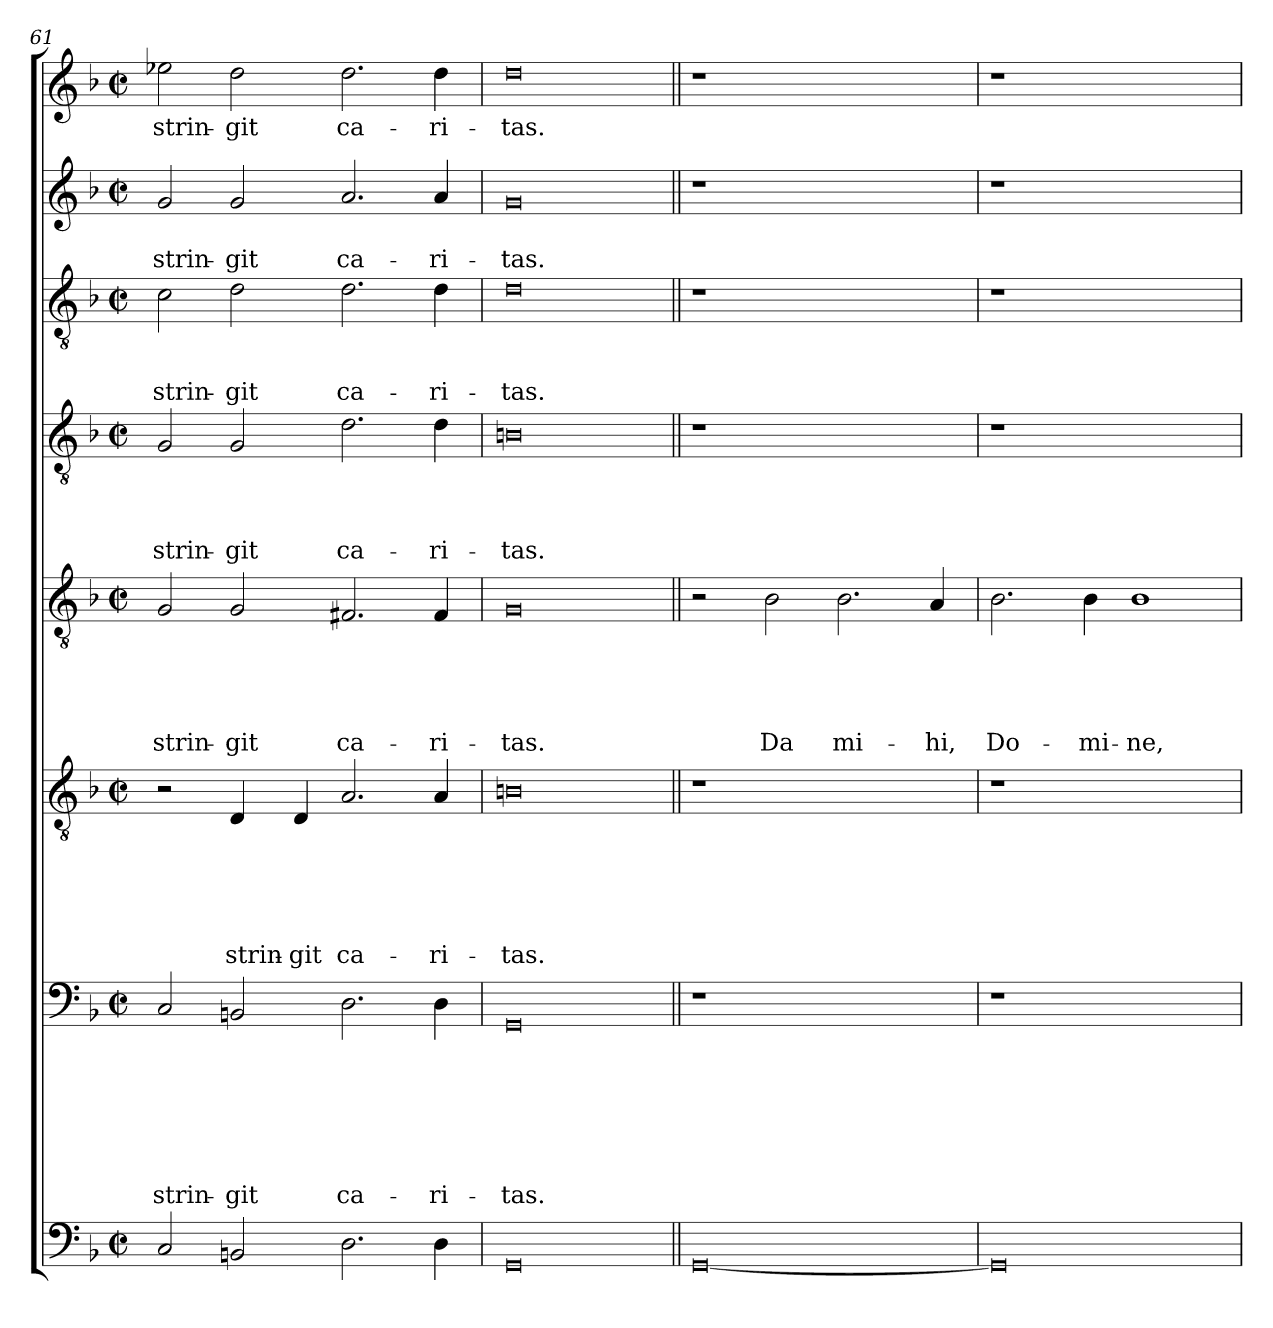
**kern	**kern	**text	**text	**text	**text	**text	**text	**text	**kern	**text	**text	**text	**text	**text	**text	**kern	**text	**text	**text	**text	**text	**kern	**text	**text	**text	**text	**kern	**text	**text	**text	**kern	**text	**text	**kern	**text
*part8	*part7	*part7	*part7	*part7	*part7	*part7	*part7	*part7	*part6	*part6	*part6	*part6	*part6	*part6	*part6	*part5	*part5	*part5	*part5	*part5	*part5	*part4	*part4	*part4	*part4	*part4	*part3	*part3	*part3	*part3	*part2	*part2	*part2	*part1	*part1
*staff8	*staff7	*staff7	*staff7	*staff7	*staff7	*staff7	*staff7	*staff7	*staff6	*staff6	*staff6	*staff6	*staff6	*staff6	*staff6	*staff5	*staff5	*staff5	*staff5	*staff5	*staff5	*staff4	*staff4	*staff4	*staff4	*staff4	*staff3	*staff3	*staff3	*staff3	*staff2	*staff2	*staff2	*staff1	*staff1
*clefF4	*clefF4	*	*	*	*	*	*	*	*clefGv2	*	*	*	*	*	*	*clefGv2	*	*	*	*	*	*clefGv2	*	*	*	*	*clefGv2	*	*	*	*clefG2	*	*	*clefG2	*
*k[b-]	*k[b-]	*	*	*	*	*	*	*	*k[b-]	*	*	*	*	*	*	*k[b-]	*	*	*	*	*	*k[b-]	*	*	*	*	*k[b-]	*	*	*	*k[b-]	*	*	*k[b-]	*
*F:	*F:	*	*	*	*	*	*	*	*F:	*	*	*	*	*	*	*F:	*	*	*	*	*	*F:	*	*	*	*	*F:	*	*	*	*F:	*	*	*F:	*
*M2/2	*M2/2	*	*	*	*	*	*	*	*M2/2	*	*	*	*	*	*	*M2/2	*	*	*	*	*	*M2/2	*	*	*	*	*M2/2	*	*	*	*M2/2	*	*	*M2/2	*
*met(c|)	*met(c|)	*	*	*	*	*	*	*	*met(c|)	*	*	*	*	*	*	*met(c|)	*	*	*	*	*	*met(c|)	*	*	*	*	*met(c|)	*	*	*	*met(c|)	*	*	*met(c|)	*
=61	=61	=61	=61	=61	=61	=61	=61	=61	=61	=61	=61	=61	=61	=61	=61	=61	=61	=61	=61	=61	=61	=61	=61	=61	=61	=61	=61	=61	=61	=61	=61	=61	=61	=61	=61
2C/	2C/	.	.	.	.	.	.	strin-	2r	.	.	.	.	.	.	2G/	.	.	.	.	strin-	2G/	.	.	.	strin-	2c\	.	.	strin-	2g/	.	strin-	2ee-X\	strin-
2BBn/	2BBn/	.	.	.	.	.	.	-git	4D/	.	.	.	.	.	strin-	2G/	.	.	.	.	-git	2G/	.	.	.	-git	2d\	.	.	-git	2g/	.	-git	2dd\	-git
.	.	.	.	.	.	.	.	.	4D/	.	.	.	.	.	-git	.	.	.	.	.	.	.	.	.	.	.	.	.	.	.	.	.	.	.	.
2.D\	2.D\	.	.	.	.	.	.	ca-	2.A/	.	.	.	.	.	ca-	2.F#X/	.	.	.	.	ca-	2.d\	.	.	.	ca-	2.d\	.	.	ca-	2.a/	.	ca-	2.dd\	ca-
4D\	4D\	.	.	.	.	.	.	-ri-	4A/	.	.	.	.	.	-ri-	4F#/	.	.	.	.	-ri-	4d\	.	.	.	-ri-	4d\	.	.	-ri-	4a/	.	-ri-	4dd\	-ri-
=62	=62	=62	=62	=62	=62	=62	=62	=62	=62	=62	=62	=62	=62	=62	=62	=62	=62	=62	=62	=62	=62	=62	=62	=62	=62	=62	=62	=62	=62	=62	=62	=62	=62	=62	=62
0GG	0GG	.	.	.	.	.	.	-tas.	0Bn	.	.	.	.	.	-tas.	0G	.	.	.	.	-tas.	0Bn	.	.	.	-tas.	0d	.	.	-tas.	0g	.	-tas.	0dd	-tas.
=63||	=63||	=63||	=63||	=63||	=63||	=63||	=63||	=63||	=63||	=63||	=63||	=63||	=63||	=63||	=63||	=63||	=63||	=63||	=63||	=63||	=63||	=63||	=63||	=63||	=63||	=63||	=63||	=63||	=63||	=63||	=63||	=63||	=63||	=63||	=63||
[0GG	1r	.	.	.	.	.	.	.	1r	.	.	.	.	.	.	2r	.	.	.	.	.	1r	.	.	.	.	1r	.	.	.	1r	.	.	1r	.
.	.	.	.	.	.	.	.	.	.	.	.	.	.	.	.	2B-\	.	.	.	.	Da	.	.	.	.	.	.	.	.	.	.	.	.	.	.
.	1ryy	.	.	.	.	.	.	.	1ryy	.	.	.	.	.	.	2.B-\	.	.	.	.	mi-	1ryy	.	.	.	.	1ryy	.	.	.	1ryy	.	.	1ryy	.
.	.	.	.	.	.	.	.	.	.	.	.	.	.	.	.	4A/	.	.	.	.	-hi,	.	.	.	.	.	.	.	.	.	.	.	.	.	.
=64	=64	=64	=64	=64	=64	=64	=64	=64	=64	=64	=64	=64	=64	=64	=64	=64	=64	=64	=64	=64	=64	=64	=64	=64	=64	=64	=64	=64	=64	=64	=64	=64	=64	=64	=64
0GG]	1r	.	.	.	.	.	.	.	1r	.	.	.	.	.	.	2.B-\	.	.	.	.	Do-	1r	.	.	.	.	1r	.	.	.	1r	.	.	1r	.
.	.	.	.	.	.	.	.	.	.	.	.	.	.	.	.	4B-\	.	.	.	.	-mi-	.	.	.	.	.	.	.	.	.	.	.	.	.	.
.	1ryy	.	.	.	.	.	.	.	1ryy	.	.	.	.	.	.	1B-	.	.	.	.	-ne,	1ryy	.	.	.	.	1ryy	.	.	.	1ryy	.	.	1ryy	.
=	=	=	=	=	=	=	=	=	=	=	=	=	=	=	=	=	=	=	=	=	=	=	=	=	=	=	=	=	=	=	=	=	=	=	=
*-	*-	*-	*-	*-	*-	*-	*-	*-	*-	*-	*-	*-	*-	*-	*-	*-	*-	*-	*-	*-	*-	*-	*-	*-	*-	*-	*-	*-	*-	*-	*-	*-	*-	*-	*-
